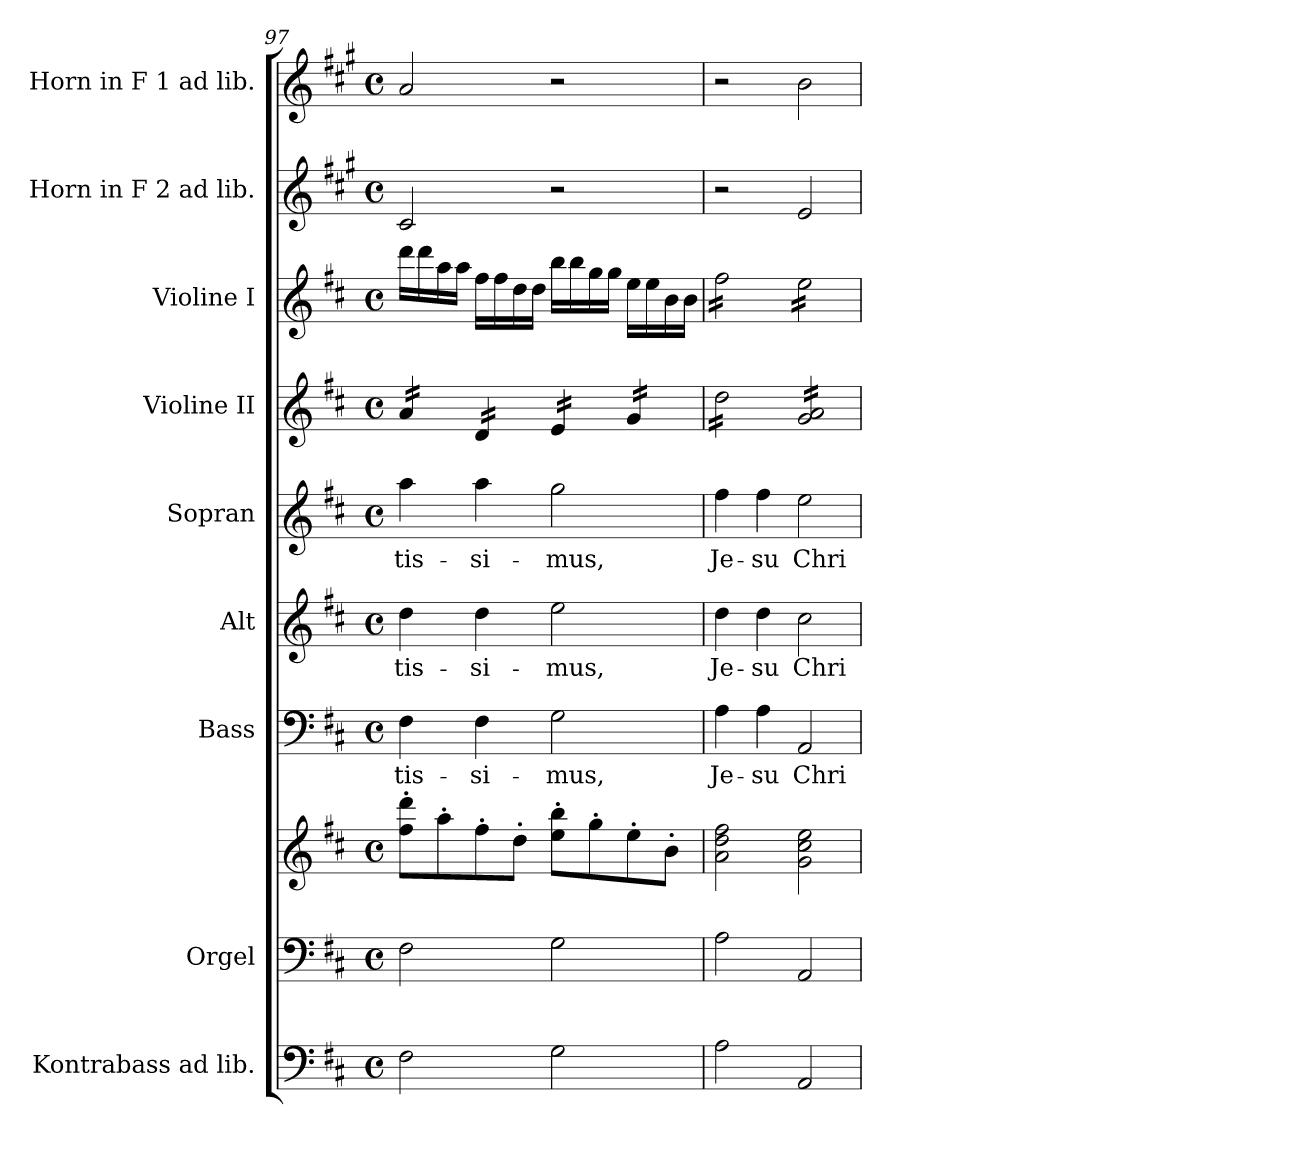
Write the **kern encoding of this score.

**kern	**kern	**kern	**kern	**text	**kern	**text	**kern	**text	**kern	**kern	**kern	**kern
*part9	*part8	*part8	*part7	*part7	*part6	*part6	*part5	*part5	*part4	*part3	*part2	*part1
*staff10	*staff9	*staff8	*staff7	*staff7	*staff6	*staff6	*staff5	*staff5	*staff4	*staff3	*staff2	*staff1
*I"Kontrabass ad lib.	*I"Orgel	*	*I"Bass	*	*I"Alt	*	*I"Sopran	*	*I"Violine II	*I"Violine I	*I"Horn in F 2 ad lib.	*I"Horn in F 1 ad lib.
*I'Kb.	*I'Org.	*	*I'B.	*	*I'A.	*	*I'S.	*	*I'Vl. II	*I'Vl. I	*	*
*clefF4	*clefF4	*clefG2	*clefF4	*	*clefG2	*	*clefG2	*	*clefG2	*clefG2	*clefG2	*clefG2
*ITrd7c12	*	*	*	*	*	*	*	*	*	*	*ITrd4c7	*ITrd4c7
*k[f#c#]	*k[f#c#]	*k[f#c#]	*k[f#c#]	*	*k[f#c#]	*	*k[f#c#]	*	*k[f#c#]	*k[f#c#]	*k[f#c#]	*k[f#c#]
*D:	*D:	*D:	*D:	*	*D:	*	*D:	*	*D:	*D:	*D:	*D:
*M4/4	*M4/4	*M4/4	*M4/4	*	*M4/4	*	*M4/4	*	*M4/4	*M4/4	*M4/4	*M4/4
*met(c)	*met(c)	*met(c)	*met(c)	*	*met(c)	*	*met(c)	*	*met(c)	*met(c)	*met(c)	*met(c)
=97	=97	=97	=97	=97	=97	=97	=97	=97	=97	=97	=97	=97
!	!	!	!	!LO:LY:b	!	!LO:LY:b	!	!LO:LY:b	!	!	!	!
*	*	*	*	*	*	*	*	*	*tremolo	*	*	*
2FF#\	2F#\	8ff#\'> 8ddd\'>L	4F#\	-tis-	4dd\	-tis-	4aa\	-tis-	16a/LL	16ddd\LL	2F#/	2d/
.	.	.	.	.	.	.	.	.	16a/	16ddd\	.	.
.	.	8aa'>\	.	.	.	.	.	.	16a/	16aa\	.	.
.	.	.	.	.	.	.	.	.	16a/JJ	16aa\JJ	.	.
!	!	!	!	!LO:LY:b	!	!LO:LY:b	!	!LO:LY:b	!	!	!	!
.	.	8ff#'>\	4F#\	-si-	4dd\	-si-	4aa\	-si-	16d/LL	16ff#\LL	.	.
.	.	.	.	.	.	.	.	.	16d/	16ff#\	.	.
.	.	8dd'>\J	.	.	.	.	.	.	16d/	16dd\	.	.
.	.	.	.	.	.	.	.	.	16d/JJ	16dd\JJ	.	.
!	!	!	!	!LO:LY:b	!	!LO:LY:b	!	!LO:LY:b	!	!	!	!
2GG\	2G\	8ee\'> 8bb\'>L	2G\	-mus,	2ee\	-mus,	2gg\	-mus,	16e/LL	16bb\LL	2r	2r
.	.	.	.	.	.	.	.	.	16e/	16bb\	.	.
.	.	8gg'>\	.	.	.	.	.	.	16e/	16gg\	.	.
.	.	.	.	.	.	.	.	.	16e/JJ	16gg\JJ	.	.
.	.	8ee'>\	.	.	.	.	.	.	16g/LL	16ee\LL	.	.
.	.	.	.	.	.	.	.	.	16g/	16ee\	.	.
.	.	8b'>\J	.	.	.	.	.	.	16g/	16b\	.	.
.	.	.	.	.	.	.	.	.	16g/JJ	16b\JJ	.	.
!!LO:PB:g=z
=98	=98	=98	=98	=98	=98	=98	=98	=98	=98	=98	=98	=98
!	!	!	!	!LO:LY:b	!	!LO:LY:b	!	!LO:LY:b	!	!	!	!
*	*	*	*	*	*	*	*	*	*	*tremolo	*	*
2AA\	2A\	2a\ 2dd\ 2ff#\	4A\	Je-	4dd\	Je-	4ff#\	Je-	16dd\LL	16ff#\LL	2r	2r
.	.	.	.	.	.	.	.	.	16dd\	16ff#\	.	.
.	.	.	.	.	.	.	.	.	16dd\	16ff#\	.	.
.	.	.	.	.	.	.	.	.	16dd\	16ff#\	.	.
!	!	!	!	!LO:LY:b	!	!LO:LY:b	!	!LO:LY:b	!	!	!	!
.	.	.	4A\	-su	4dd\	-su	4ff#\	-su	16dd\	16ff#\	.	.
.	.	.	.	.	.	.	.	.	16dd\	16ff#\	.	.
.	.	.	.	.	.	.	.	.	16dd\	16ff#\	.	.
.	.	.	.	.	.	.	.	.	16dd\JJ	16ff#\JJ	.	.
!	!	!	!	!LO:LY:b	!	!LO:LY:b	!	!LO:LY:b	!	!	!	!
2AAA/	2AA/	2g\ 2cc#\ 2ee\	2AA/	Chri-	2cc#\	Chri-	2ee\	Chri-	16g/ 16a/LL	16ee\LL	2A/	2e\
.	.	.	.	.	.	.	.	.	16g/ 16a/	16ee\	.	.
.	.	.	.	.	.	.	.	.	16g/ 16a/	16ee\	.	.
.	.	.	.	.	.	.	.	.	16g/ 16a/	16ee\	.	.
.	.	.	.	.	.	.	.	.	16g/ 16a/	16ee\	.	.
.	.	.	.	.	.	.	.	.	16g/ 16a/	16ee\	.	.
.	.	.	.	.	.	.	.	.	16g/ 16a/	16ee\	.	.
.	.	.	.	.	.	.	.	.	16g/ 16a/JJ	16ee\JJ	.	.
*	*	*	*	*	*	*	*	*	*	*Xtremolo	*	*
*	*	*	*	*	*	*	*	*	*Xtremolo	*	*	*
=	=	=	=	=	=	=	=	=	=	=	=	=
*-	*-	*-	*-	*-	*-	*-	*-	*-	*-	*-	*-	*-
